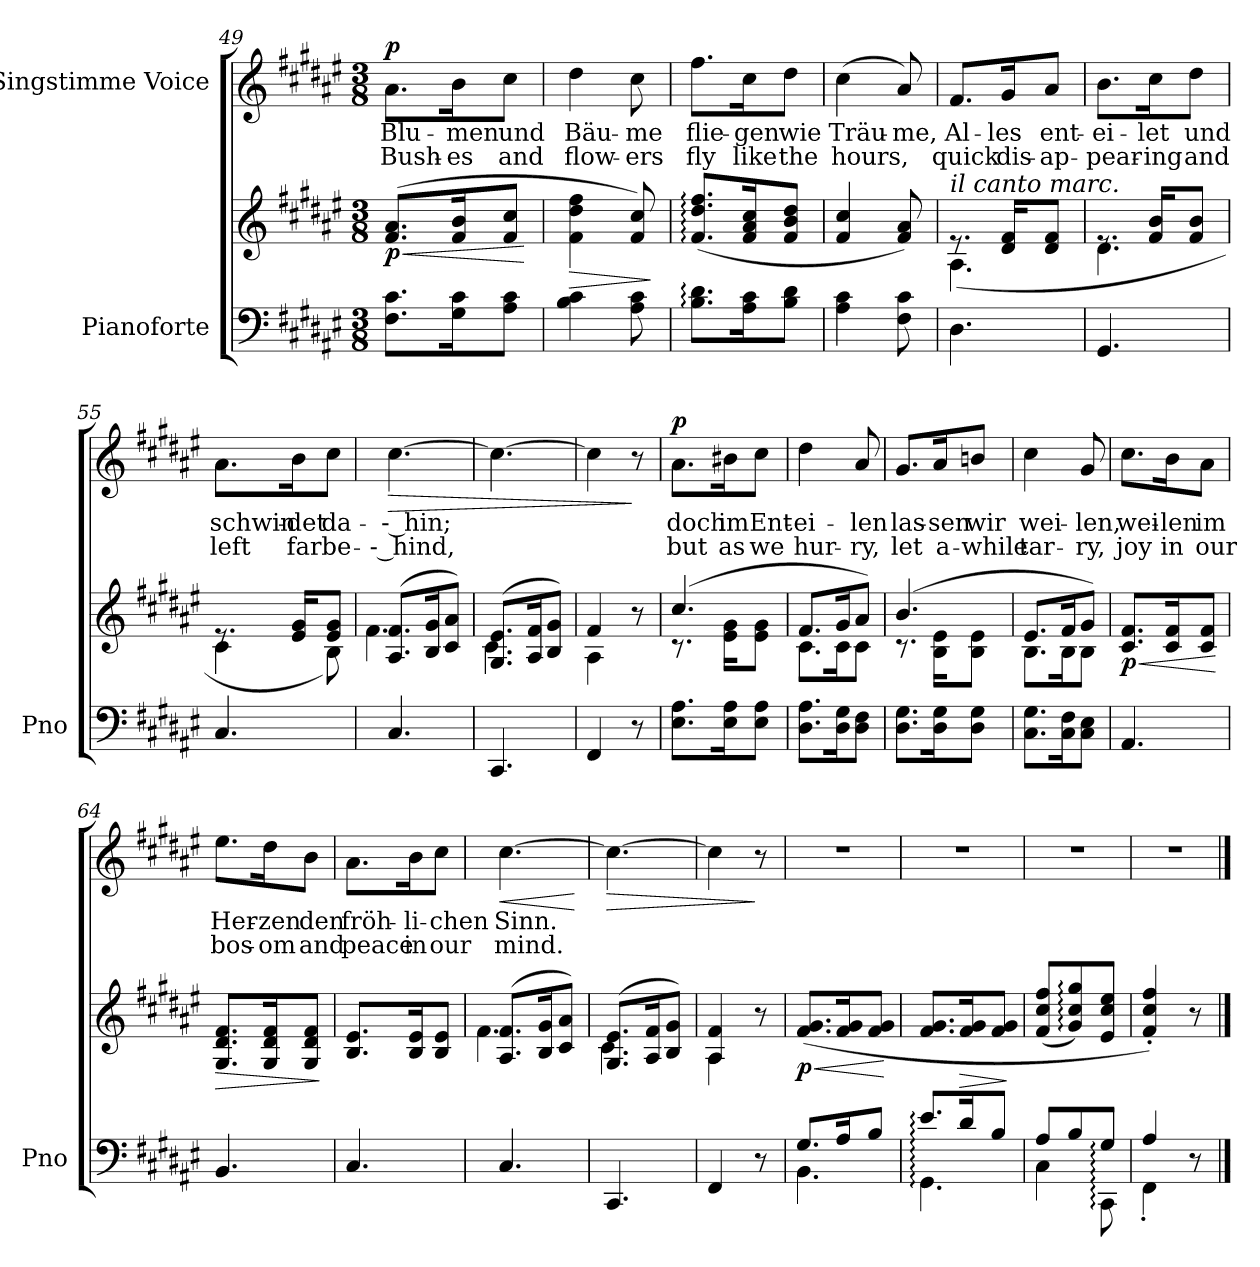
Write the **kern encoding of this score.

**kern	**kern	**dynam	**kern	**text	**text	**dynam
*part2	*part2	*part2	*part1	*part1	*part1	*part1
*staff3	*staff2	*staff2/3	*staff1	*staff1	*staff1	*staff1
*I"Pianoforte	*	*	*I"Singstimme Voice	*	*	*
*I'Pno	*	*	*	*	*	*
!!LO:LB:g=z
*clefF4	*clefG2	*	*clefG2	*	*	*
*k[f#c#g#d#a#e#]	*k[f#c#g#d#a#e#]	*	*k[f#c#g#d#a#e#]	*	*	*
*M3/8	*M3/8	*	*M3/8	*	*	*
=49	=49	=49	=49	=49	=49	=49
!	!	!LO:HP:b	!	!LO:LY:b	!LO:LY:b	!
!	!	!LO:DY:n=1:b	!	!	!	!LO:DY:b
8.F#\ 8.c#\L	(>8.f#/ 8.a#/L	< p	8.a#\L	Blu-	Bush-	p
!	!	!	!	!LO:LY:b	!LO:LY:b	!
16G#\ 16c#\K	16f#/ 16b/K	.	16b\K	-men	-es	.
!	!	!	!	!LO:LY:b	!LO:LY:b	!
8A#\ 8c#\J	8f#/ 8cc#/J	.	8cc#\J	und	and	.
.	.	[	.	.	.	.
=50	=50	=50	=50	=50	=50	=50
!	!	!LO:HP:b	!	!LO:LY:b	!LO:LY:b	!
4B\ 4c#\	4f#\ 4dd#\ 4ff#\	>	4dd#\	Bäu-	flow-	.
!	!	!	!	!LO:LY:b	!LO:LY:b	!
8A#\ 8c#\	8f#/ 8cc#/)	.	8cc#\	-me	-ers	.
.	.	]	.	.	.	.
=51	=51	=51	=51	=51	=51	=51
!	!	!	!	!LO:LY:b	!LO:LY:b	!
8.B\: 8.d#\:L	(>8.f#/: 8.dd#/: 8.ff#/:L	.	8.ff#\L	flie-	fly	.
!	!	!	!	!LO:LY:b	!LO:LY:b	!
16A#\ 16c#\K	16f#/ 16a#/ 16cc#/K	.	16cc#\K	-gen	like	.
!	!	!	!	!LO:LY:b	!LO:LY:b	!
8B\ 8d#\J	8f#/ 8b/ 8dd#/J	.	8dd#\J	wie	the	.
=52	=52	=52	=52	=52	=52	=52
!	!	!	!	!LO:LY:b	!LO:LY:b	!
4A#\ 4c#\	4f#/ 4cc#/	.	(<4cc#\	Träu-	hours,	.
!	!	!	!	!LO:LY:b	!	!
8F#\ 8c#\	8f#/ 8a#/)	.	8a#/)	-me,	.	.
=53	=53	=53	=53	=53	=53	=53
*	*^	*	*	*	*	*
!	!LO:TX:a:i:t=il canto marc.	!	!	!	!	!	!
!	!	!	!	!	!LO:LY:b	!LO:LY:b	!
4.D#\	8.re	(<4.A#\	.	8.f#/L	Al-	quick	.
!	!	!	!	!	!LO:LY:b	!LO:LY:b	!
.	16d#/ 16f#/KL	.	.	16g#/K	-les	dis-	.
!	!	!	!	!	!LO:LY:b	!LO:LY:b	!
.	8d#/ 8f#/J	.	.	8a#/J	ent-	-ap-	.
=54	=54	=54	=54	=54	=54	=54	=54
!	!	!	!	!	!LO:LY:b	!LO:LY:b	!
4.GG#/	8.re	4.d#\	.	8.b\L	-ei-	-pear-	.
!	!	!	!	!	!LO:LY:b	!LO:LY:b	!
.	16f#/ 16b/KL	.	.	16cc#\K	-let	-ing	.
!	!	!	!	!	!LO:LY:b	!LO:LY:b	!
.	8f#/ 8b/J	.	.	8dd#\J	und	and	.
=55	=55	=55	=55	=55	=55	=55	=55
!	!	!	!	!	!LO:LY:b	!LO:LY:b	!
4.C#/	8.re	4c#\	.	8.a#\L	schwin-	left	.
!	!	!	!	!	!LO:LY:b	!LO:LY:b	!
.	16e#/ 16g#/KL	.	.	16b\K	-det	far	.
!	!	!	!	!	!LO:LY:b	!LO:LY:b	!
.	8e#/ 8g#/J	8B\)	.	8cc#\J	da-	be-	.
!!LO:LB:g=z
=56	=56	=56	=56	=56	=56	=56	=56
!	!	!	!	!	!LO:LY:b	!LO:LY:b	!LO:HP:b
4.C#/	(<8.A#/ 8.f#/L	4.f#\	.	[4.cc#\	-- hin;	-- hind,	>
.	16B/ 16g#/K	.	.	.	.	.	.
.	8c#/ 8a#/J)	.	.	.	.	.	.
=57	=57	=57	=57	=57	=57	=57	=57
4.CC#/	(<8.G#/ 8.e#/L	4.c#\	.	4.cc#\_	.	.	.
.	16A#/ 16f#/K	.	.	.	.	.	.
.	8B/ 8g#/J)	.	.	.	.	.	.
=58	=58	=58	=58	=58	=58	=58	=58
4FF#/	4f#/	4A#\	.	4cc#\]	.	.	.
8r	8r	8ryy	.	8r	.	.	]
=59	=59	=59	=59	=59	=59	=59	=59
!	!	!	!	!	!LO:LY:b	!LO:LY:b	!LO:DY:a
8.E#\ 8.A#\L	(>4.cc#/	8.r	.	8.a#\L	doch	but	p
!	!	!	!	!	!LO:LY:b	!LO:LY:b	!
16E#\ 16A#\K	.	16e#\ 16g#\KL	.	16b#X\K	im	as	.
!	!	!	!	!	!LO:LY:b	!LO:LY:b	!
8E#\ 8A#\J	.	8e#\ 8g#\J	.	8cc#\J	Ent-	we	.
=60	=60	=60	=60	=60	=60	=60	=60
!	!	!	!	!	!LO:LY:b	!LO:LY:b	!
8.D#\ 8.A#\L	8.f#/L	8.c#\L	.	4dd#\	-ei-	hur-	.
16D#\ 16G#\K	16g#/K	16c#\K	.	.	.	.	.
!	!	!	!	!	!LO:LY:b	!LO:LY:b	!
8D#\ 8F#\J	8a#/J)	8c#\J	.	8a#/	-len	-ry,	.
=61	=61	=61	=61	=61	=61	=61	=61
!	!	!	!	!	!LO:LY:b	!LO:LY:b	!
8.D#\ 8.G#\L	(>4.b/	8.r	.	8.g#/L	las-	let	.
!	!	!	!	!	!LO:LY:b	!LO:LY:b	!
16D#\ 16G#\K	.	16B\ 16e#\KL	.	16a#/K	-sen	a-	.
!	!	!	!	!	!LO:LY:b	!LO:LY:b	!
8D#\ 8G#\J	.	8B\ 8e#\J	.	8bn/J	wir	-while	.
=62	=62	=62	=62	=62	=62	=62	=62
!	!	!	!	!	!LO:LY:b	!LO:LY:b	!
8.C#\ 8.G#\L	8.e#/L	8.B\L	.	4cc#\	wei-	tar-	.
16C#\ 16F#\K	16f#/K	16B\K	.	.	.	.	.
!	!	!	!	!	!LO:LY:b	!LO:LY:b	!
8C#\ 8E#\J	8g#/J)	8B\J	.	8g#/	-len,	-ry,	.
=63	=63	=63	=63	=63	=63	=63	=63
!	!	!	!LO:HP:b	!	!LO:LY:b	!LO:LY:b	!
!	!	!	!LO:DY:n=1:b	!	!	!	!
*	*v	*v	*	*	*	*	*
4.AA#/	8.c#/ 8.f#/L	< p	8.cc#\L	wei-	joy	.
!	!	!	!	!LO:LY:b	!LO:LY:b	!
.	16c#/ 16f#/K	.	16b\K	-len	in	.
!	!	!	!	!LO:LY:b	!LO:LY:b	!
.	8c#/ 8f#/J	.	8a#\J	im	our	.
.	.	[	.	.	.	.
!!LO:LB:g=z
=64	=64	=64	=64	=64	=64	=64
!	!	!LO:HP:b	!	!LO:LY:b	!LO:LY:b	!
4.BB/	8.G#/ 8.d#/ 8.f#/L	>	8.ee#\L	Her-	bos-	.
!	!	!	!	!LO:LY:b	!LO:LY:b	!
.	16G#/ 16d#/ 16f#/K	.	16dd#\K	-zen	-om	.
!	!	!	!	!LO:LY:b	!LO:LY:b	!
.	8G#/ 8d#/ 8f#/J	.	8b\J	den	and	.
.	.	]	.	.	.	.
=65	=65	=65	=65	=65	=65	=65
!	!	!	!	!LO:LY:b	!LO:LY:b	!
4.C#/	8.B/ 8.e#/L	.	8.a#\L	fröh-	peace	.
!	!	!	!	!LO:LY:b	!LO:LY:b	!
.	16B/ 16e#/K	.	16b\K	-li-	in	.
!	!	!	!	!LO:LY:b	!LO:LY:b	!
.	8B/ 8e#/J	.	8cc#\J	-chen	our	.
=66	=66	=66	=66	=66	=66	=66
*	*^	*	*	*	*	*
!	!	!	!	!	!LO:LY:b	!LO:LY:b	!LO:HP:b
4.C#/	(<8.A#/ 8.f#/L	4.f#\	.	[4.cc#\	Sinn.	mind.	<
.	16B/ 16g#/K	.	.	.	.	.	.
.	8c#/ 8a#/J)	.	.	.	.	.	.
*	*v	*v	*	*	*	*	*
.	.	.	.	.	.	[
=67	=67	=67	=67	=67	=67	=67
*	*^	*	*	*	*	*
!	!	!	!	!	!	!	!LO:HP:b
4.CC#/	(<8.G#/ 8.e#/L	4.c#\	.	4.cc#\_	.	.	>
.	16A#/ 16f#/K	.	.	.	.	.	.
.	8B/ 8g#/J)	.	.	.	.	.	.
=68	=68	=68	=68	=68	=68	=68	=68
4FF#/	4A#/ 4f#/	4A#\	.	4cc#\]	.	.	.
8r	8r	8ryy	.	8r	.	.	]
=69	=69	=69	=69	=69	=69	=69	=69
*^	*	*	*	*	*	*	*
!	!	!LO:TX:a:i:t=espress.	!	!	!	!	!	!
!	!	!	!	!LO:HP:b	!	!	!	!
!	!	!	!	!LO:DY:n=1:b	!	!	!	!
*	*	*v	*v	*	*	*	*	*
8.G#/L	4.BB\	(>8.f#/ 8.g#/L	< p	4.r	.	.	.
16A#/K	.	16f#/ 16g#/K	.	.	.	.	.
8B/J	.	8f#/ 8g#/J	.	.	.	.	.
*v	*v	*	*	*	*	*	*
.	.	[	.	.	.	.
=70	=70	=70	=70	=70	=70	=70
*^	*	*	*	*	*	*
8.e#:/L	4.GG#:\	8.f#/ 8.g#/L	.	4.r	.	.	.
!	!	!	!LO:HP:b	!	!	!	!
16d#/K	.	16f#/ 16g#/K	>	.	.	.	.
8B/J	.	8f#/ 8g#/J	.	.	.	.	.
*v	*v	*	*	*	*	*	*
.	.	]	.	.	.	.
=71	=71	=71	=71	=71	=71	=71
*^	*	*	*	*	*	*
8A#/L	4C#\	(<8f#/ 8cc#/ 8ff#/L	.	4.r	.	.	.
8B/	.	8g#/: 8cc#/: 8gg#/:)	.	.	.	.	.
8G#:/J	8CC#:\	8e#/ 8cc#/ 8ee#/J	.	.	.	.	.
=72	=72	=72	=72	=72	=72	=72	=72
4A#/	4FF#'\	4f#/' 4cc#/' 4ff#/')	.	4.r	.	.	.
8r	8ryy	8r	.	.	.	.	.
*v	*v	*	*	*	*	*	*
==	==	==	==	==	==	==
*-	*-	*-	*-	*-	*-	*-
